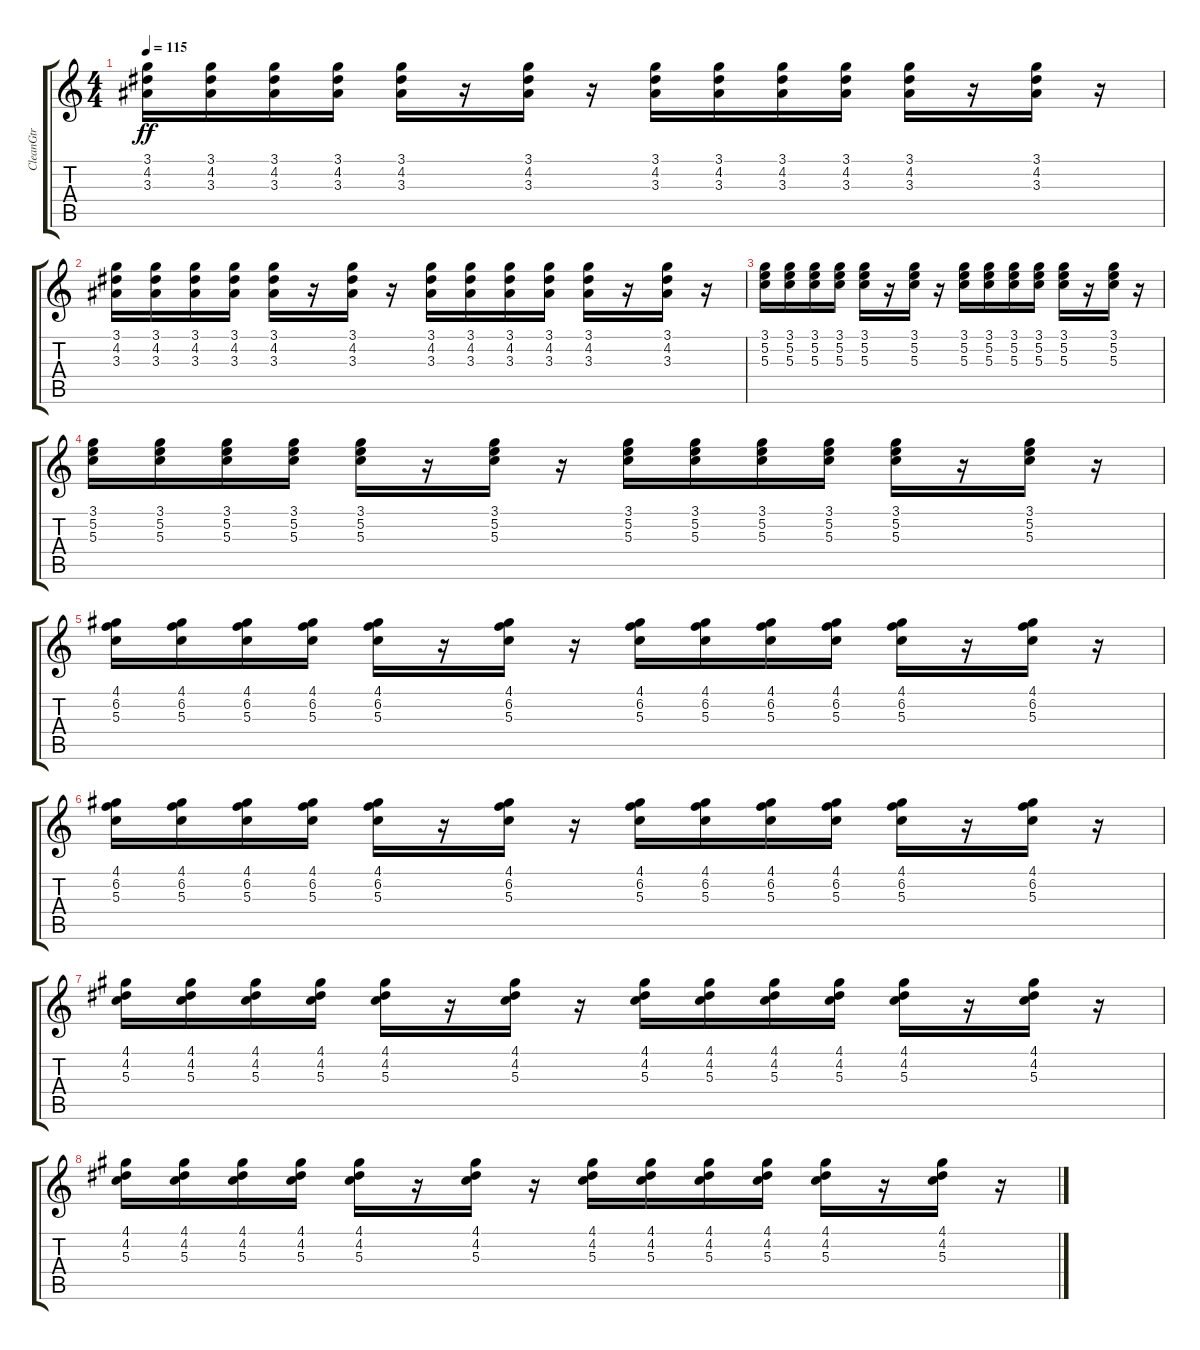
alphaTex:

\track ("CleanGtr" "CleanGtr") {instrument electricguitarclean}
\staff {score tabs}
\tuning (E4 B3 G3 D3 A2 E2) {hide}
\ts (4 4)
\tempo 115
\clef g2
\ks c
(3.1 4.2 3.3).16{dy ff} (3.1 4.2 3.3).16 (3.1 4.2 3.3).16 (3.1 4.2 3.3).16 (3.1 4.2 3.3).16 r.16 (3.1 4.2 3.3).16 r.16 (3.1 4.2 3.3).16 (3.1 4.2 3.3).16 (3.1 4.2 3.3).16 (3.1 4.2 3.3).16 (3.1 4.2 3.3).16 r.16 (3.1 4.2 3.3).16 r.16 |
(3.1 4.2 3.3).16 (3.1 4.2 3.3).16 (3.1 4.2 3.3).16 (3.1 4.2 3.3).16 (3.1 4.2 3.3).16 r.16 (3.1 4.2 3.3).16 r.16 (3.1 4.2 3.3).16 (3.1 4.2 3.3).16 (3.1 4.2 3.3).16 (3.1 4.2 3.3).16 (3.1 4.2 3.3).16 r.16 (3.1 4.2 3.3).16 r.16 |
(3.1 5.2 5.3).16 (3.1 5.2 5.3).16 (3.1 5.2 5.3).16 (3.1 5.2 5.3).16 (3.1 5.2 5.3).16 r.16 (3.1 5.2 5.3).16 r.16 (3.1 5.2 5.3).16 (3.1 5.2 5.3).16 (3.1 5.2 5.3).16 (3.1 5.2 5.3).16 (3.1 5.2 5.3).16 r.16 (3.1 5.2 5.3).16 r.16 |
(3.1 5.2 5.3).16 (3.1 5.2 5.3).16 (3.1 5.2 5.3).16 (3.1 5.2 5.3).16 (3.1 5.2 5.3).16 r.16 (3.1 5.2 5.3).16 r.16 (3.1 5.2 5.3).16 (3.1 5.2 5.3).16 (3.1 5.2 5.3).16 (3.1 5.2 5.3).16 (3.1 5.2 5.3).16 r.16 (3.1 5.2 5.3).16 r.16 |
(4.1 6.2 5.3).16 (4.1 6.2 5.3).16 (4.1 6.2 5.3).16 (4.1 6.2 5.3).16 (4.1 6.2 5.3).16 r.16 (4.1 6.2 5.3).16 r.16 (4.1 6.2 5.3).16 (4.1 6.2 5.3).16 (4.1 6.2 5.3).16 (4.1 6.2 5.3).16 (4.1 6.2 5.3).16 r.16 (4.1 6.2 5.3).16 r.16 |
(4.1 6.2 5.3).16 (4.1 6.2 5.3).16 (4.1 6.2 5.3).16 (4.1 6.2 5.3).16 (4.1 6.2 5.3).16 r.16 (4.1 6.2 5.3).16 r.16 (4.1 6.2 5.3).16 (4.1 6.2 5.3).16 (4.1 6.2 5.3).16 (4.1 6.2 5.3).16 (4.1 6.2 5.3).16 r.16 (4.1 6.2 5.3).16 r.16 |
(4.1 4.2 5.3).16 (4.1 4.2 5.3).16 (4.1 4.2 5.3).16 (4.1 4.2 5.3).16 (4.1 4.2 5.3).16 r.16 (4.1 4.2 5.3).16 r.16 (4.1 4.2 5.3).16 (4.1 4.2 5.3).16 (4.1 4.2 5.3).16 (4.1 4.2 5.3).16 (4.1 4.2 5.3).16 r.16 (4.1 4.2 5.3).16 r.16 |
(4.1 4.2 5.3).16 (4.1 4.2 5.3).16 (4.1 4.2 5.3).16 (4.1 4.2 5.3).16 (4.1 4.2 5.3).16 r.16 (4.1 4.2 5.3).16 r.16 (4.1 4.2 5.3).16 (4.1 4.2 5.3).16 (4.1 4.2 5.3).16 (4.1 4.2 5.3).16 (4.1 4.2 5.3).16 r.16 (4.1 4.2 5.3).16 r.16
